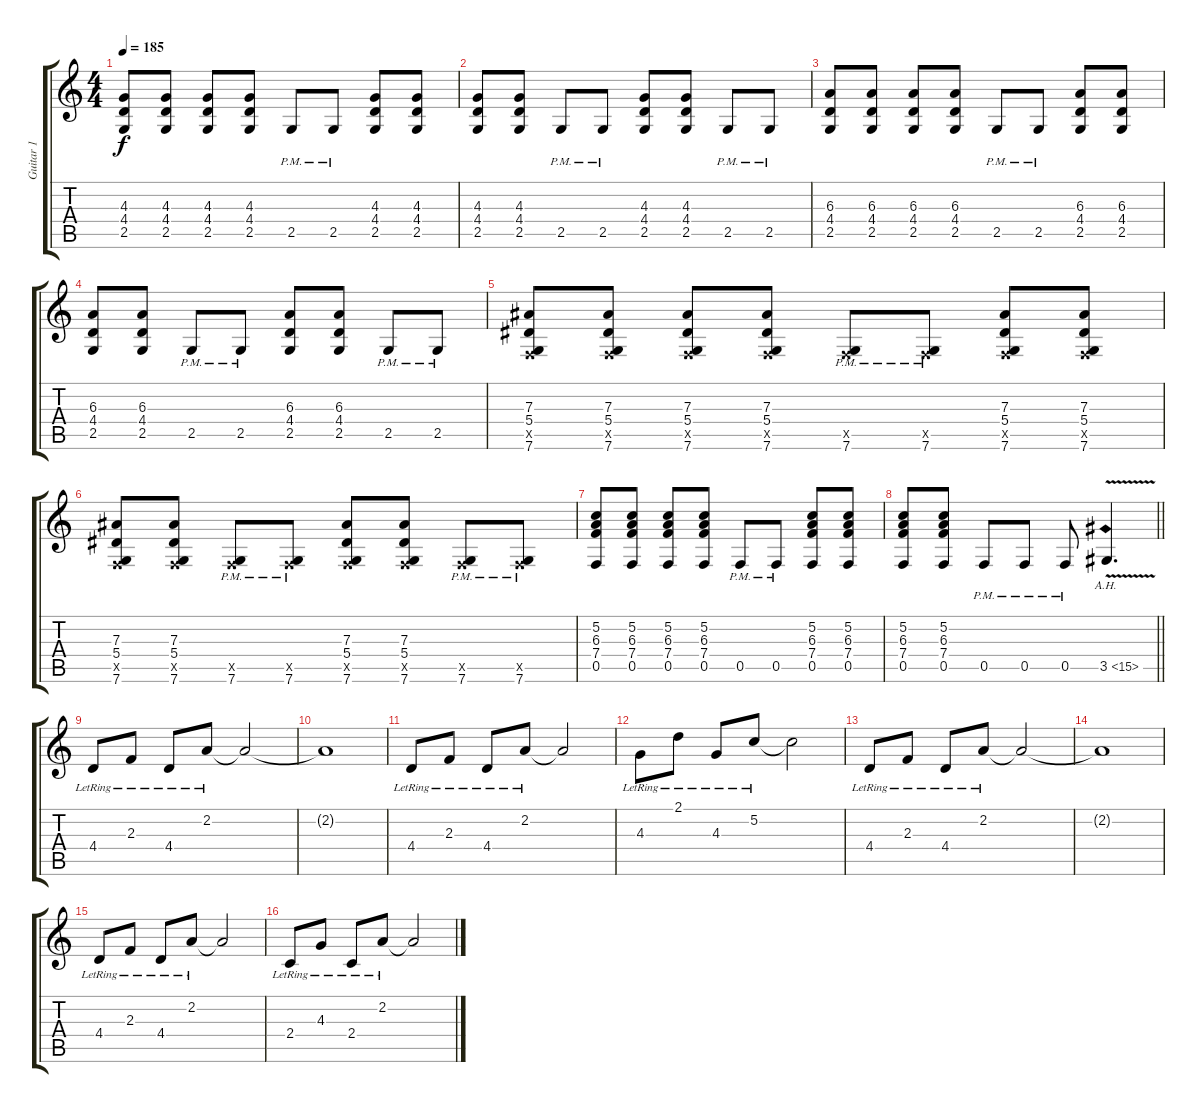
\track ("Guitar 1" "Guitar 1") {instrument distortionguitar}
\staff {score tabs}
\tuning (C4 G3 Eb3 Bb2 F2 C2) {hide}
\ts (4 4)
\tempo 185
\clef g2
\ks c
(4.3 4.4 2.5).8{dy f} (4.3 4.4 2.5).8 (4.3 4.4 2.5).8 (4.3 4.4 2.5).8 2.5{pm}.8 2.5{pm}.8 (4.3 4.4 2.5).8 (4.3 4.4 2.5).8 |
(4.3 4.4 2.5).8 (4.3 4.4 2.5).8 2.5{pm}.8 2.5{pm}.8 (4.3 4.4 2.5).8 (4.3 4.4 2.5).8 2.5{pm}.8 2.5{pm}.8 |
(6.3 4.4 2.5).8 (6.3 4.4 2.5).8 (6.3 4.4 2.5).8 (6.3 4.4 2.5).8 2.5{pm}.8 2.5{pm}.8 (6.3 4.4 2.5).8 (6.3 4.4 2.5).8 |
(6.3 4.4 2.5).8 (6.3 4.4 2.5).8 2.5{pm}.8 2.5{pm}.8 (6.3 4.4 2.5).8 (6.3 4.4 2.5).8 2.5{pm}.8 2.5{pm}.8 |
(7.3 5.4 0.5{x} 7.6).8 (7.3 5.4 0.5{x} 7.6).8 (7.3 5.4 0.5{x} 7.6).8 (7.3 5.4 0.5{x} 7.6).8 (0.5{x} 7.6{pm}).8 (0.5{x} 7.6{pm}).8 (7.3 5.4 0.5{x} 7.6).8 (7.3 5.4 0.5{x} 7.6).8 |
(7.3 5.4 0.5{x} 7.6).8 (7.3 5.4 0.5{x} 7.6).8 (0.5{x} 7.6{pm}).8 (0.5{x} 7.6{pm}).8 (7.3 5.4 0.5{x} 7.6).8 (7.3 5.4 0.5{x} 7.6).8 (0.5{x} 7.6{pm}).8 (0.5{x} 7.6{pm}).8 |
(5.2 6.3 7.4 0.5).8 (5.2 6.3 7.4 0.5).8 (5.2 6.3 7.4 0.5).8 (5.2 6.3 7.4 0.5).8 0.5{pm}.8 0.5{pm}.8 (5.2 6.3 7.4 0.5).8 (5.2 6.3 7.4 0.5).8 |
\barLineRight lightlight
(5.2 6.3 7.4 0.5).8 (5.2 6.3 7.4 0.5).8 0.5{pm}.8 0.5{pm}.8 0.5{pm}.8 3.5{ah 12 v}.4{d} |
4.4{lr}.8{instrument electricguitarclean} 2.3{lr}.8 4.4{lr}.8 2.2{lr}.8 2.2{t}.2 |
2.2{t}.1 |
4.4{lr}.8 2.3{lr}.8 4.4{lr}.8 2.2{lr}.8 2.2{t}.2 |
4.3{lr}.8 2.1{lr}.8 4.3{lr}.8 5.2{lr}.8 5.2{t}.2 |
4.4{lr}.8 2.3{lr}.8 4.4{lr}.8 2.2{lr}.8 2.2{t}.2 |
2.2{t}.1 |
4.4{lr}.8 2.3{lr}.8 4.4{lr}.8 2.2{lr}.8 2.2{t}.2 |
2.4{lr}.8 4.3{lr}.8 2.4{lr}.8 2.2{lr}.8 2.2{t}.2
